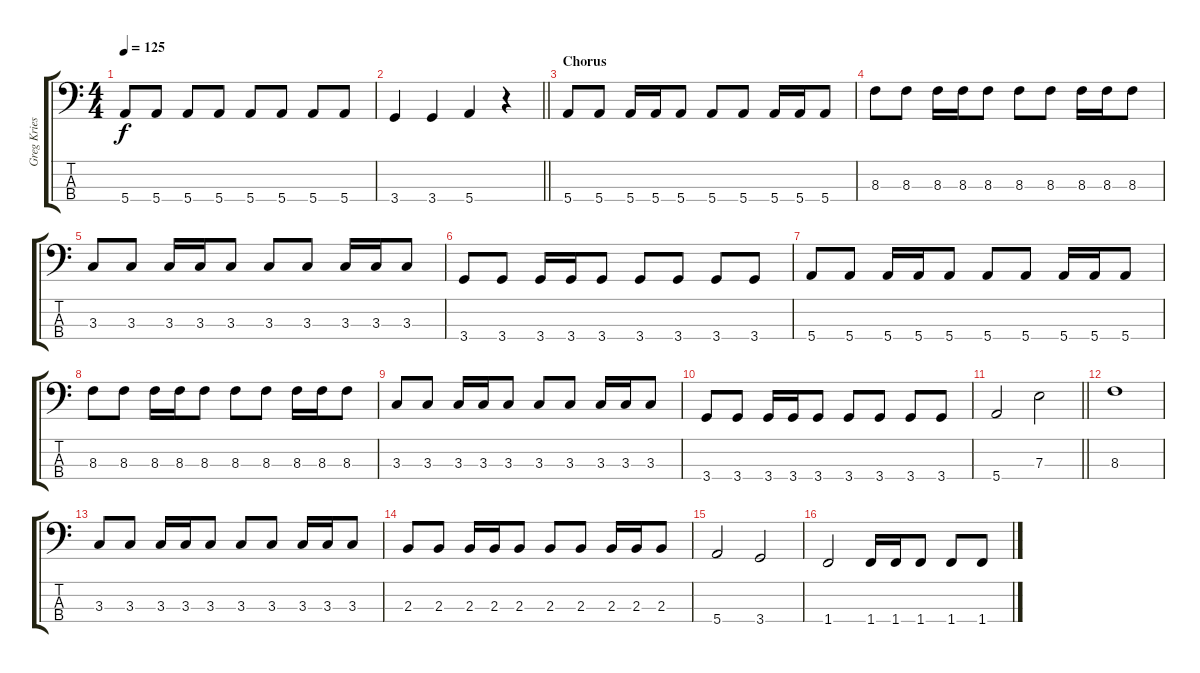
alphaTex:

\track ("Greg Kriesel - Bass" "Greg Kries") {instrument electricbasspick}
\staff {score tabs}
\tuning (G2 D2 A1 E1) {hide}
\ts (4 4)
\tempo 125
\clef f4
\ks c
5.4.8{dy f} 5.4.8 5.4.8 5.4.8 5.4.8 5.4.8 5.4.8 5.4.8 |
\barLineRight lightlight
3.4.4 3.4.4 5.4.4 r.4 |
\section ("" "Chorus")
5.4.8 5.4.8 5.4.16 5.4.16 5.4.8 5.4.8 5.4.8 5.4.16 5.4.16 5.4.8 |
8.3.8 8.3.8 8.3.16 8.3.16 8.3.8 8.3.8 8.3.8 8.3.16 8.3.16 8.3.8 |
3.3.8 3.3.8 3.3.16 3.3.16 3.3.8 3.3.8 3.3.8 3.3.16 3.3.16 3.3.8 |
3.4.8 3.4.8 3.4.16 3.4.16 3.4.8 3.4.8 3.4.8 3.4.8 3.4.8 |
5.4.8 5.4.8 5.4.16 5.4.16 5.4.8 5.4.8 5.4.8 5.4.16 5.4.16 5.4.8 |
8.3.8 8.3.8 8.3.16 8.3.16 8.3.8 8.3.8 8.3.8 8.3.16 8.3.16 8.3.8 |
3.3.8 3.3.8 3.3.16 3.3.16 3.3.8 3.3.8 3.3.8 3.3.16 3.3.16 3.3.8 |
3.4.8 3.4.8 3.4.16 3.4.16 3.4.8 3.4.8 3.4.8 3.4.8 3.4.8 |
\barLineRight lightlight
5.4.2 7.3.2 |
8.3.1 |
3.3.8 3.3.8 3.3.16 3.3.16 3.3.8 3.3.8 3.3.8 3.3.16 3.3.16 3.3.8 |
2.3.8 2.3.8 2.3.16 2.3.16 2.3.8 2.3.8 2.3.8 2.3.16 2.3.16 2.3.8 |
5.4.2 3.4.2 |
1.4.2 1.4.16 1.4.16 1.4.8 1.4.8 1.4.8
